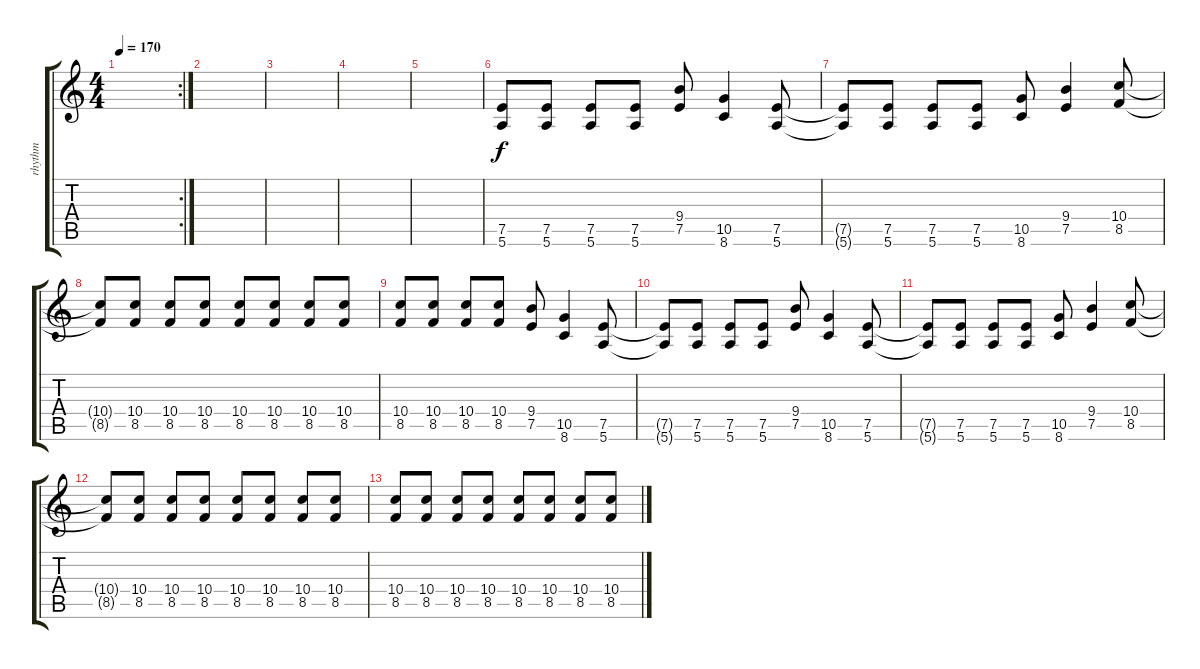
\track ("rhythm" "rhythm") {instrument distortionguitar}
\staff {score tabs}
\tuning (E4 B3 G3 D3 A2 E2) {hide}
\rc 2
\ts (4 4)
\tempo 170
\clef g2
\ks c
|
|
|
|
|
(7.5 5.6).8 (7.5 5.6).8 (7.5 5.6).8 (7.5 5.6).8 (9.4 7.5).8 (10.5 8.6).4 (7.5 5.6).8 |
(7.5{t} 5.6{t}).8 (7.5 5.6).8 (7.5 5.6).8 (7.5 5.6).8 (10.5 8.6).8 (9.4 7.5).4 (10.4 8.5).8 |
(10.4{t} 8.5{t}).8 (10.4 8.5).8 (10.4 8.5).8 (10.4 8.5).8 (10.4 8.5).8 (10.4 8.5).8 (10.4 8.5).8 (10.4 8.5).8 |
(10.4 8.5).8 (10.4 8.5).8 (10.4 8.5).8 (10.4 8.5).8 (9.4 7.5).8 (10.5 8.6).4 (7.5 5.6).8 |
(7.5{t} 5.6{t}).8 (7.5 5.6).8 (7.5 5.6).8 (7.5 5.6).8 (9.4 7.5).8 (10.5 8.6).4 (7.5 5.6).8 |
(7.5{t} 5.6{t}).8 (7.5 5.6).8 (7.5 5.6).8 (7.5 5.6).8 (10.5 8.6).8 (9.4 7.5).4 (10.4 8.5).8 |
(10.4{t} 8.5{t}).8 (10.4 8.5).8 (10.4 8.5).8 (10.4 8.5).8 (10.4 8.5).8 (10.4 8.5).8 (10.4 8.5).8 (10.4 8.5).8 |
(10.4 8.5).8 (10.4 8.5).8 (10.4 8.5).8 (10.4 8.5).8 (10.4 8.5).8 (10.4 8.5).8 (10.4 8.5).8 (10.4 8.5).8
